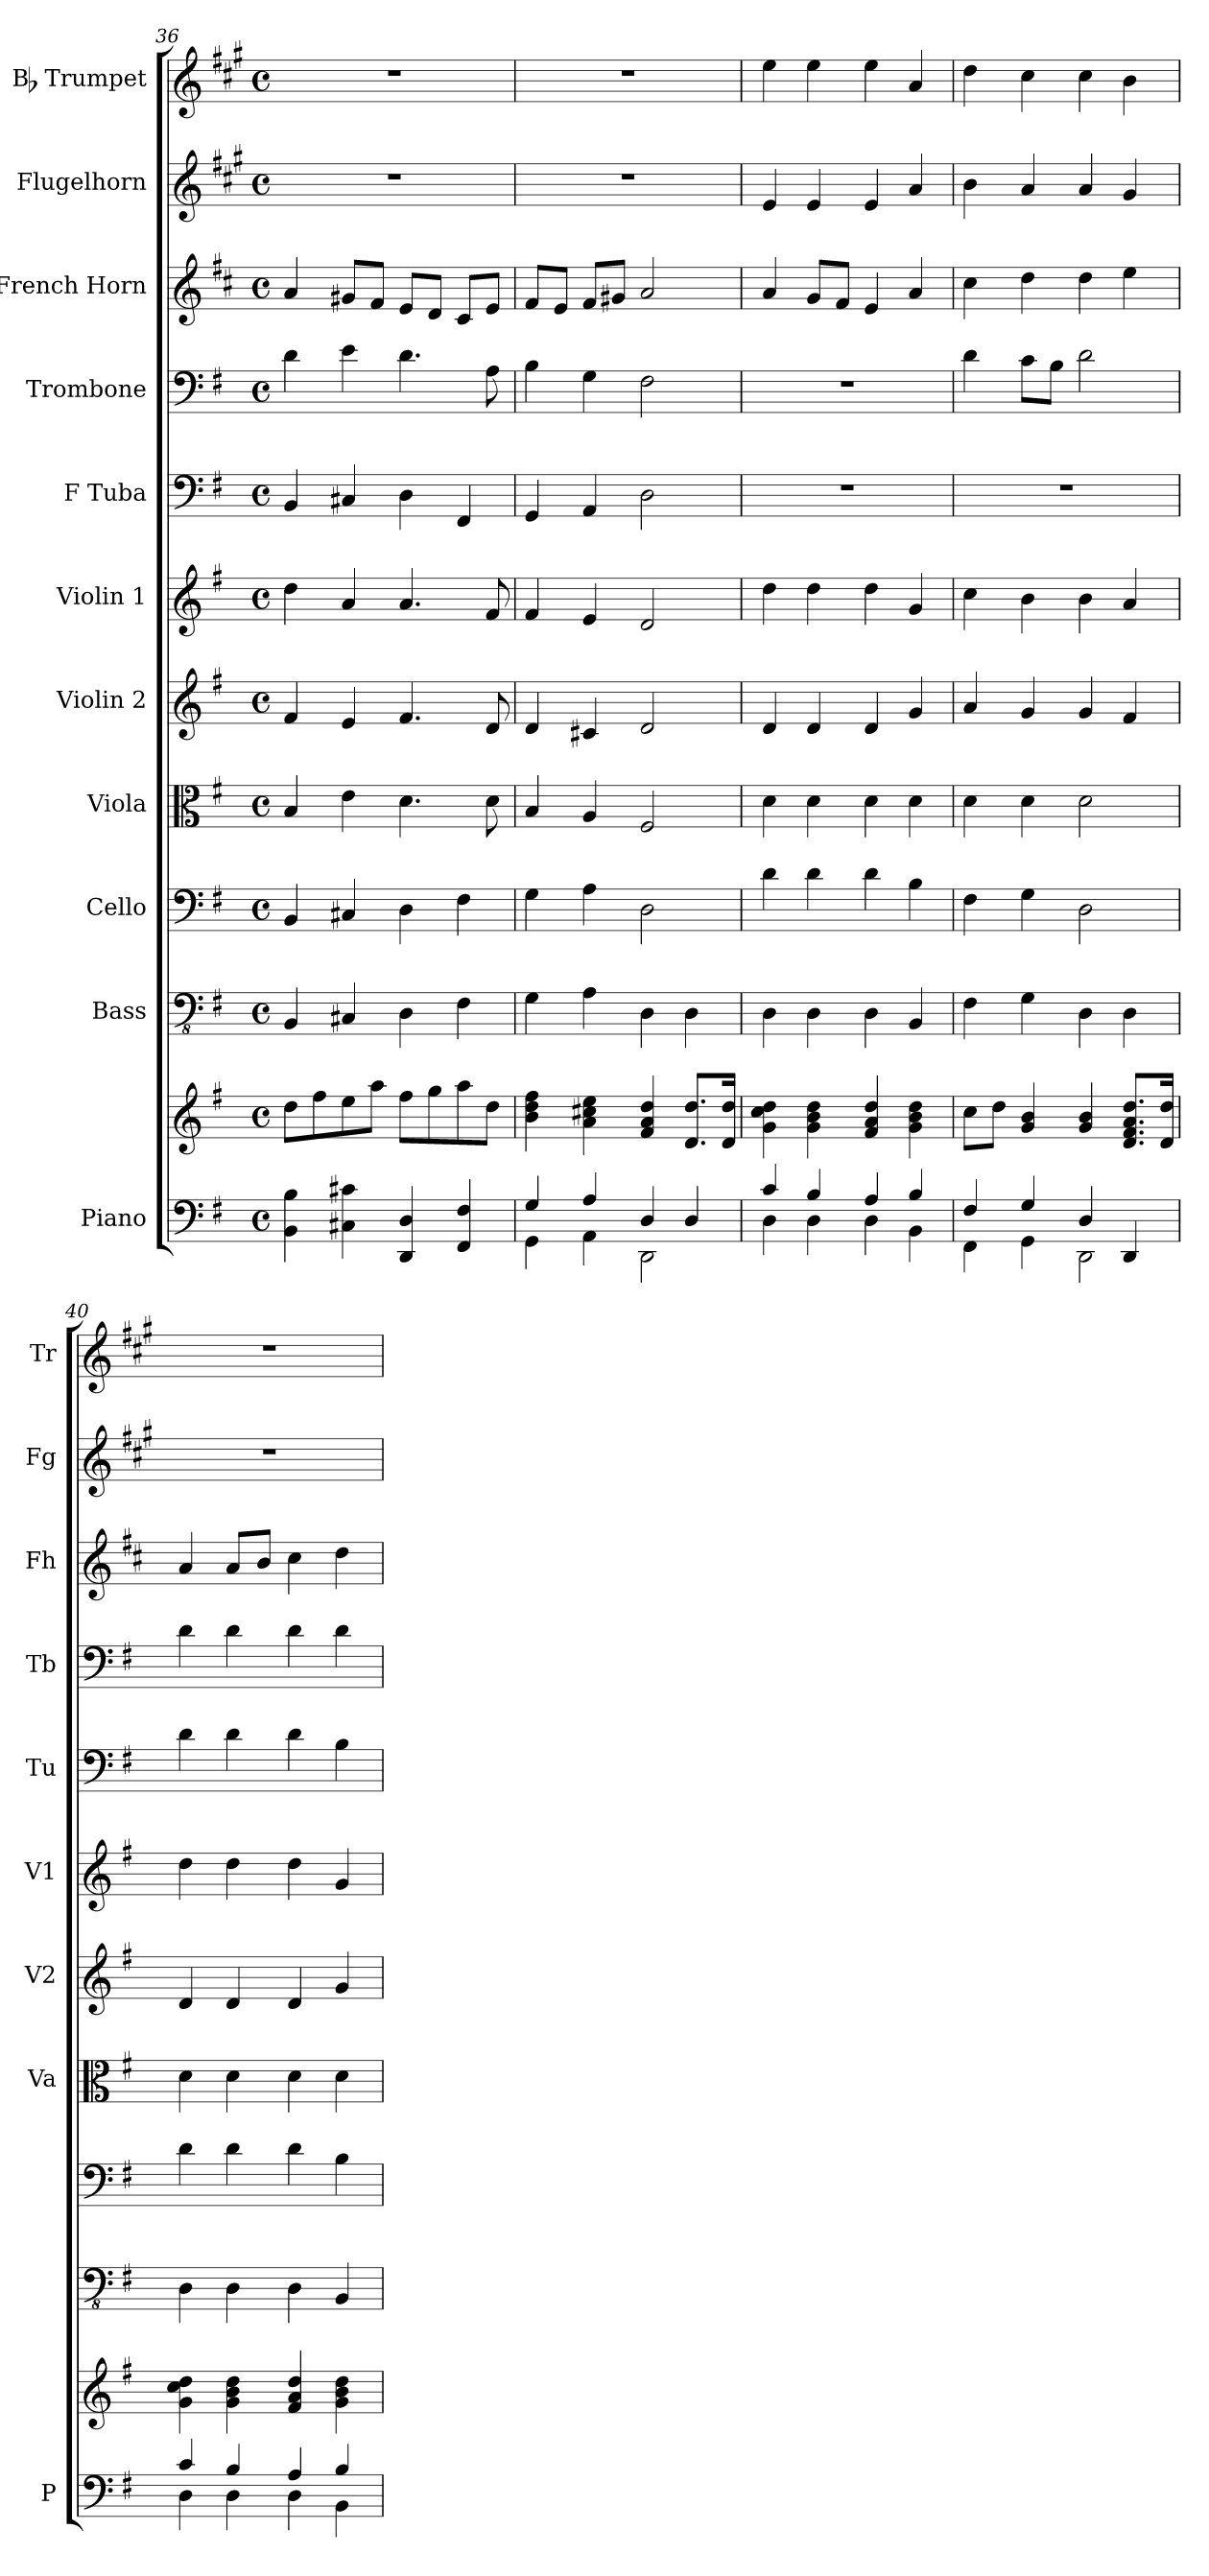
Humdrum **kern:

**kern	**kern	**kern	**kern	**kern	**kern	**kern	**kern	**kern	**kern	**kern	**kern
*part11	*part11	*part10	*part9	*part8	*part7	*part6	*part5	*part4	*part3	*part2	*part1
*staff12	*staff11	*staff10	*staff9	*staff8	*staff7	*staff6	*staff5	*staff4	*staff3	*staff2	*staff1
*I"Piano	*	*I"Bass	*I"Cello	*I"Viola	*I"Violin 2	*I"Violin 1	*I"F Tuba	*I"Trombone	*I"French Horn	*I"Flugelhorn	*I"Bb Trumpet
*I'P	*	*	*	*I'Va	*I'V2	*I'V1	*I'Tu	*I'Tb	*I'Fh	*I'Fg	*I'Tr
*clefF4	*clefG2	*clefFv4	*clefF4	*clefC3	*clefG2	*clefG2	*clefF4	*clefF4	*clefG2	*clefG2	*clefG2
*	*	*	*	*	*	*	*	*	*ITrd4c7	*ITrd1c2	*ITrd1c2
*k[f#]	*k[f#]	*k[f#]	*k[f#]	*k[f#]	*k[f#]	*k[f#]	*k[f#]	*k[f#]	*k[f#]	*k[f#]	*k[f#]
*M4/4	*M4/4	*M4/4	*M4/4	*M4/4	*M4/4	*M4/4	*M4/4	*M4/4	*M4/4	*M4/4	*M4/4
*met(c)	*met(c)	*met(c)	*met(c)	*met(c)	*met(c)	*met(c)	*met(c)	*met(c)	*met(c)	*met(c)	*met(c)
=36	=36	=36	=36	=36	=36	=36	=36	=36	=36	=36	=36
*	*^	*	*	*	*	*	*	*	*	*	*
4BB\ 4B\	8dd\L	2..ryy	4BBB/	4BB/	4B/	4f#/	4dd\	4BB/	4d\	4d/	1r	1r
.	8ff#\	.	.	.	.	.	.	.	.	.	.	.
4C#X\ 4c#X\	8ee\	.	4CC#X/	4C#X/	4e\	4e/	4a/	4C#X/	4e\	8c#X/L	.	.
.	8aa\J	.	.	.	.	.	.	.	.	8B/J	.	.
4DD/ 4D/	8ff#\L	.	4DD\	4D\	4.d\	4.f#/	4.a/	4D\	4.d\	8A/L	.	.
.	8gg\	.	.	.	.	.	.	.	.	8G/J	.	.
4FF#/ 4F#/	8aa\	.	4FF#\	4F#\	.	.	.	4FF#/	.	8F#/L	.	.
.	8dd\J	8ryy	.	.	8d\	8d/	8f#/	.	8A\	8A/J	.	.
=37	=37	=37	=37	=37	=37	=37	=37	=37	=37	=37	=37	=37
*^	*	*	*	*	*	*	*	*	*	*	*	*
4G/	4GG\	4b\ 4dd\ 4ff#\	2.ryy	4GG\	4G\	4B/	4d/	4f#/	4GG/	4B\	8B/L	1r	1r
.	.	.	.	.	.	.	.	.	.	.	8A/J	.	.
4A/	4AA\	4a\ 4cc#X\ 4ee\	.	4AA\	4A\	4A/	4c#X/	4e/	4AA/	4G\	8B/L	.	.
.	.	.	.	.	.	.	.	.	.	.	8c#X/J	.	.
4D/	2DD\	4f#/ 4a/ 4dd/	.	4DD\	2D\	2F#/	2d/	2d/	2D\	2F#\	2d/	.	.
4D/	.	8.d/ 8.dd/L	4ryy	4DD\	.	.	.	.	.	.	.	.	.
.	.	16d/ 16dd/Jk	.	.	.	.	.	.	.	.	.	.	.
*	*	*v	*v	*	*	*	*	*	*	*	*	*	*
=38	=38	=38	=38	=38	=38	=38	=38	=38	=38	=38	=38	=38
4c/	4D\	4g\ 4cc\ 4dd\	4DD\	4d\	4d\	4d/	4dd\	1r	1r	4d/	4d/	4dd\
4B/	4D\	4g\ 4b\ 4dd\	4DD\	4d\	4d\	4d/	4dd\	.	.	8c/L	4d/	4dd\
.	.	.	.	.	.	.	.	.	.	8B/J	.	.
4A/	4D\	4f#/ 4a/ 4dd/	4DD\	4d\	4d\	4d/	4dd\	.	.	4A/	4d/	4dd\
4B/	4BB\	4g\ 4b\ 4dd\	4BBB/	4B\	4d\	4g/	4g/	.	.	4d/	4g/	4g/
=39	=39	=39	=39	=39	=39	=39	=39	=39	=39	=39	=39	=39
4F#/	4FF#\	8cc\L	4FF#\	4F#\	4d\	4a/	4cc\	1r	4d\	4f#\	4a\	4cc\
.	.	8dd\J	.	.	.	.	.	.	.	.	.	.
4G/	4GG\	4g/ 4b/	4GG\	4G\	4d\	4g/	4b\	.	8c\L	4g\	4g/	4b\
.	.	.	.	.	.	.	.	.	8B\J	.	.	.
4D/	2DD\	4g/ 4b/	4DD\	2D\	2d\	4g/	4b\	.	2d\	4g\	4g/	4b\
4DD/	.	8.d/ 8.f#/ 8.a/ 8.dd/L	4DD\	.	.	4f#/	4a/	.	.	4a\	4f#/	4a\
.	.	16d/ 16dd/Jk	.	.	.	.	.	.	.	.	.	.
!!LO:PB:g=z
=40	=40	=40	=40	=40	=40	=40	=40	=40	=40	=40	=40	=40
4c/	4D\	4g\ 4cc\ 4dd\	4DD\	4d\	4d\	4d/	4dd\	4d\	4d\	4d/	1r	1r
4B/	4D\	4g\ 4b\ 4dd\	4DD\	4d\	4d\	4d/	4dd\	4d\	4d\	8d/L	.	.
.	.	.	.	.	.	.	.	.	.	8e/J	.	.
4A/	4D\	4f#/ 4a/ 4dd/	4DD\	4d\	4d\	4d/	4dd\	4d\	4d\	4f#\	.	.
4B/	4BB\	4g\ 4b\ 4dd\	4BBB/	4B\	4d\	4g/	4g/	4B\	4d\	4g\	.	.
*v	*v	*	*	*	*	*	*	*	*	*	*	*
=	=	=	=	=	=	=	=	=	=	=	=
*-	*-	*-	*-	*-	*-	*-	*-	*-	*-	*-	*-
